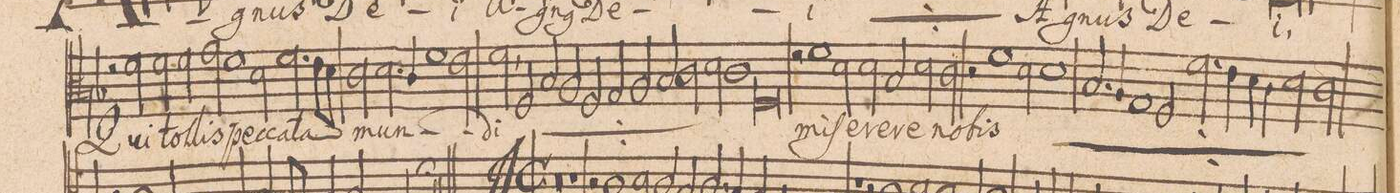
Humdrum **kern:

**kern	**text
*I"TENOR. 1mo.	*
*clefC3	*
*k[b-]	*
*met(c|)	*
*M2/1	*
2r	.
2f\	Qui
=17-	=17-
2f\	tol-
2f\	-lis
2g\	pec-
1f\	-ca-
=18-	=18-
2d\	.
2.f\	-ta
8e\L	.
8d\J	.
=19-	=19-
2c\	mun-
2.d\	.
4c\	.
1f\	.
=20-	=20-
2e\	.
2f,<\	-di
*	*ij
2F/	Qui
=21-	=21-
2B-/	tol-
2A/	.
2F/	-lis
2G/	pec-
=22-	=22-
2A/	-ca-
2B-/	.
2c\	.
2d\	-ta
=23-	=23-
1c\	mun-
0F/	-di
*	*Xij
=24-	=24-
2r	.
1f\	mi-
=25-	=25-
2d\	-ſe-
2d\	-re-
2B-/	-re
=26-	=26-
2d\	no-
2c\	-bis
2r	.
*	*ij
1f\	mi-
=27-	=27-
2d\	-ſe-
1d\	-re-
=28-	=28-
2.B-/	.
4A/	.
1G/	.
=29-	=29-
2F/	.
2.f\	-re
4e\	.
4d\	.
4c\	.
=30-	=30-
2d\	no-
2c\	-bis
*	*Xij
*-	*-
